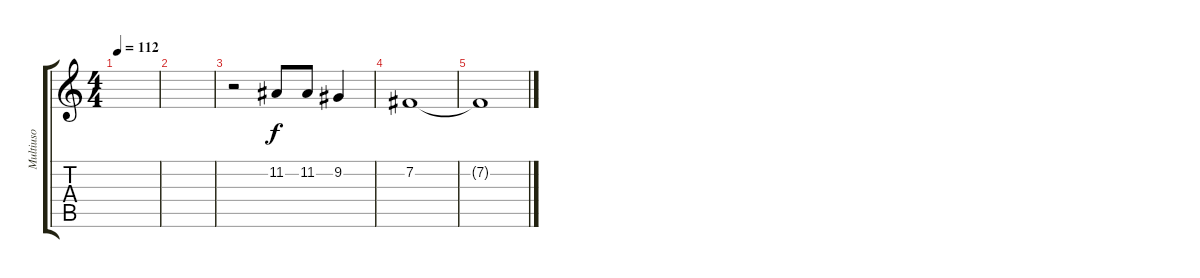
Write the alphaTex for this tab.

\track ("Multiuso" "Multiuso") {instrument fx4atmosphere}
\staff {score tabs}
\tuning (E4 B3 G3 D3 A2 E2) {hide}
\ts (4 4)
\tempo 112
\clef g2
\ks c
|
|
r.2 11.2.8{volume 10 instrument pad4choir} 11.2.8 9.2.4 |
7.2.1{volume 0} |
7.2{t}.1
